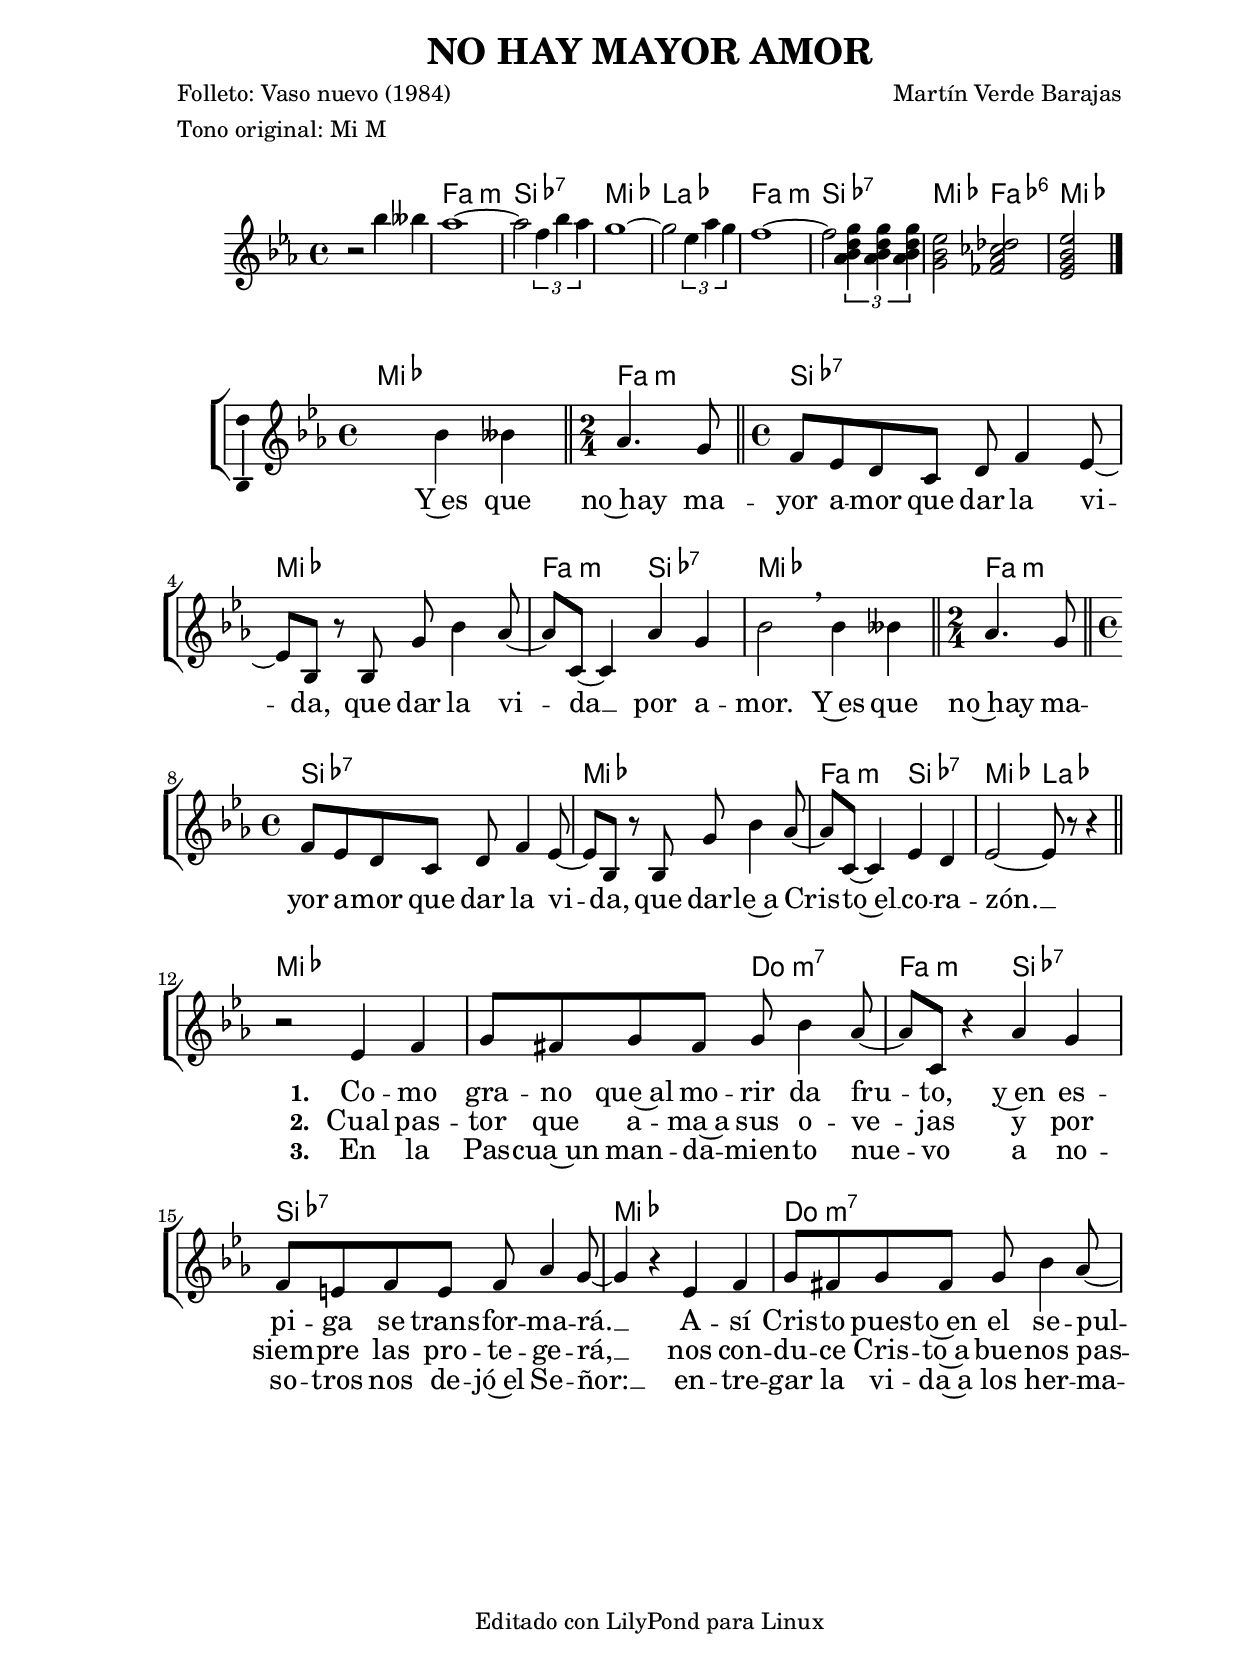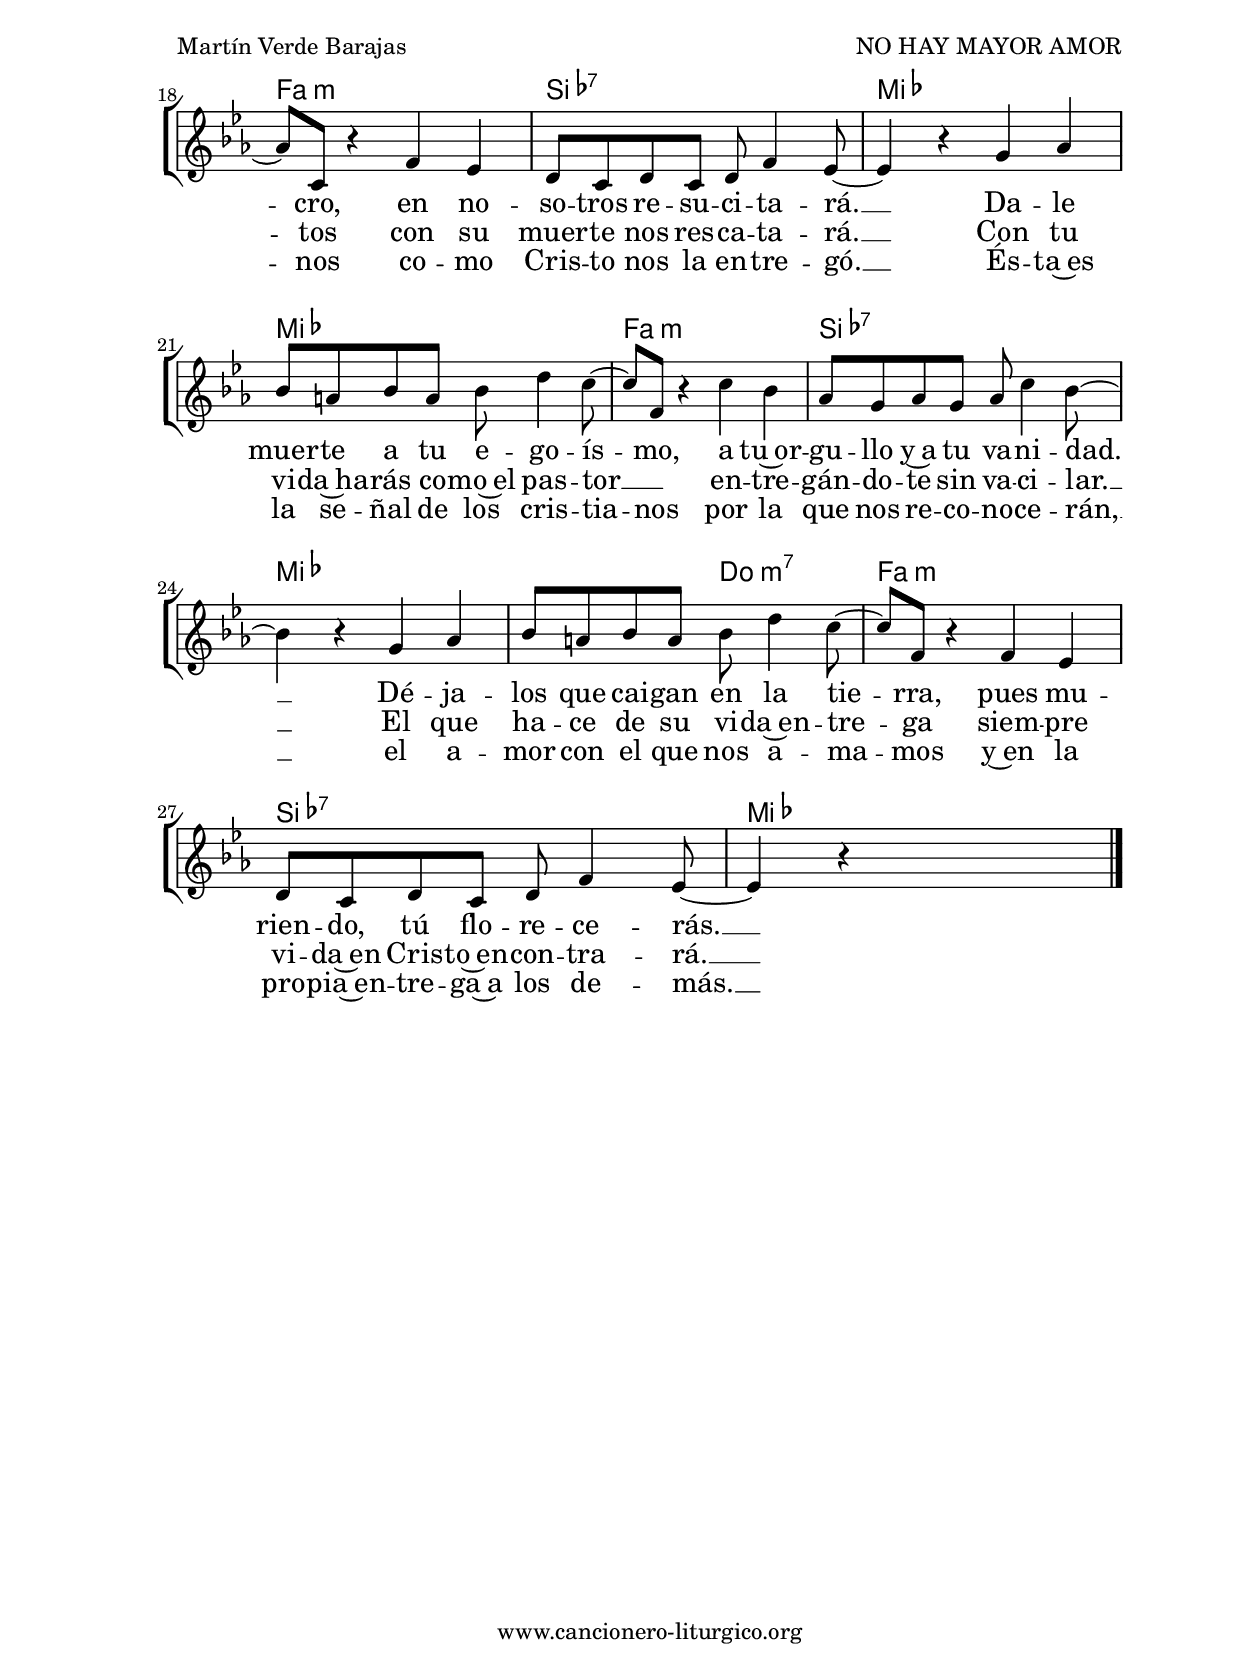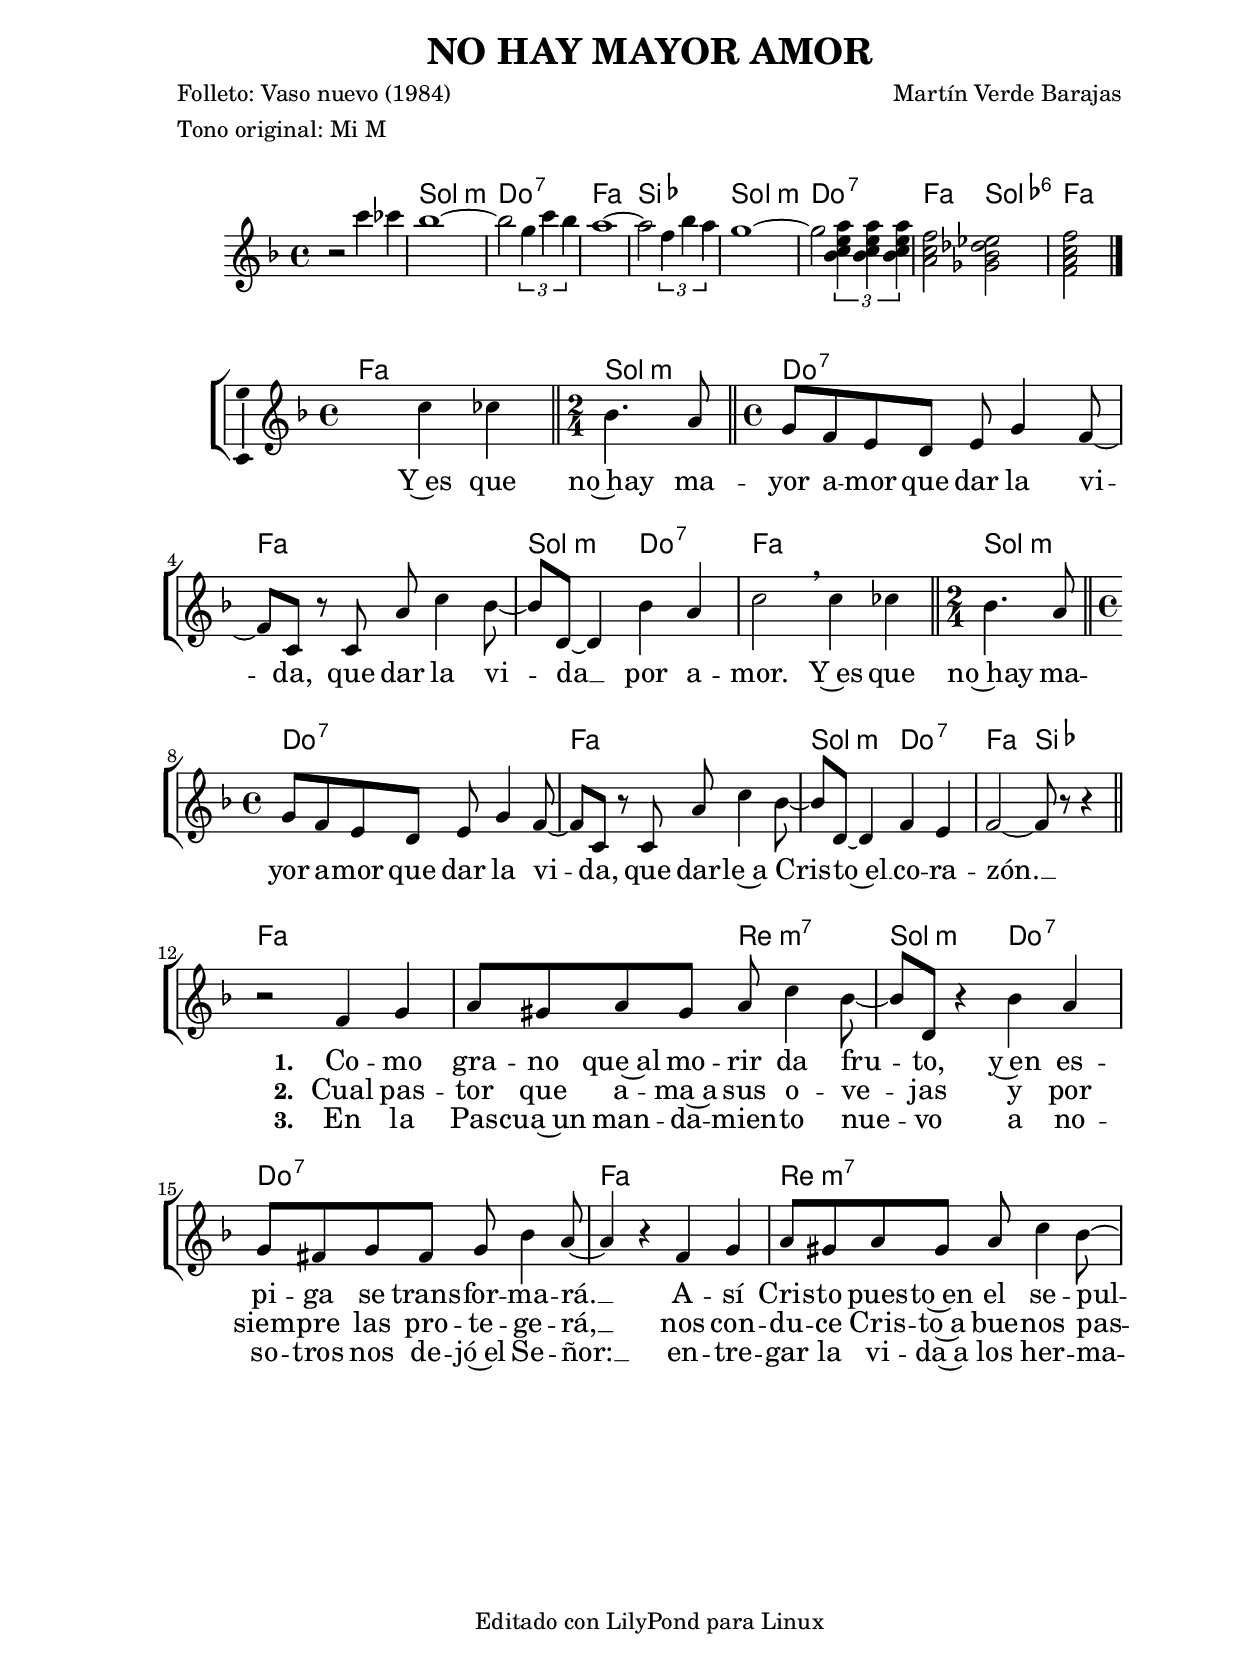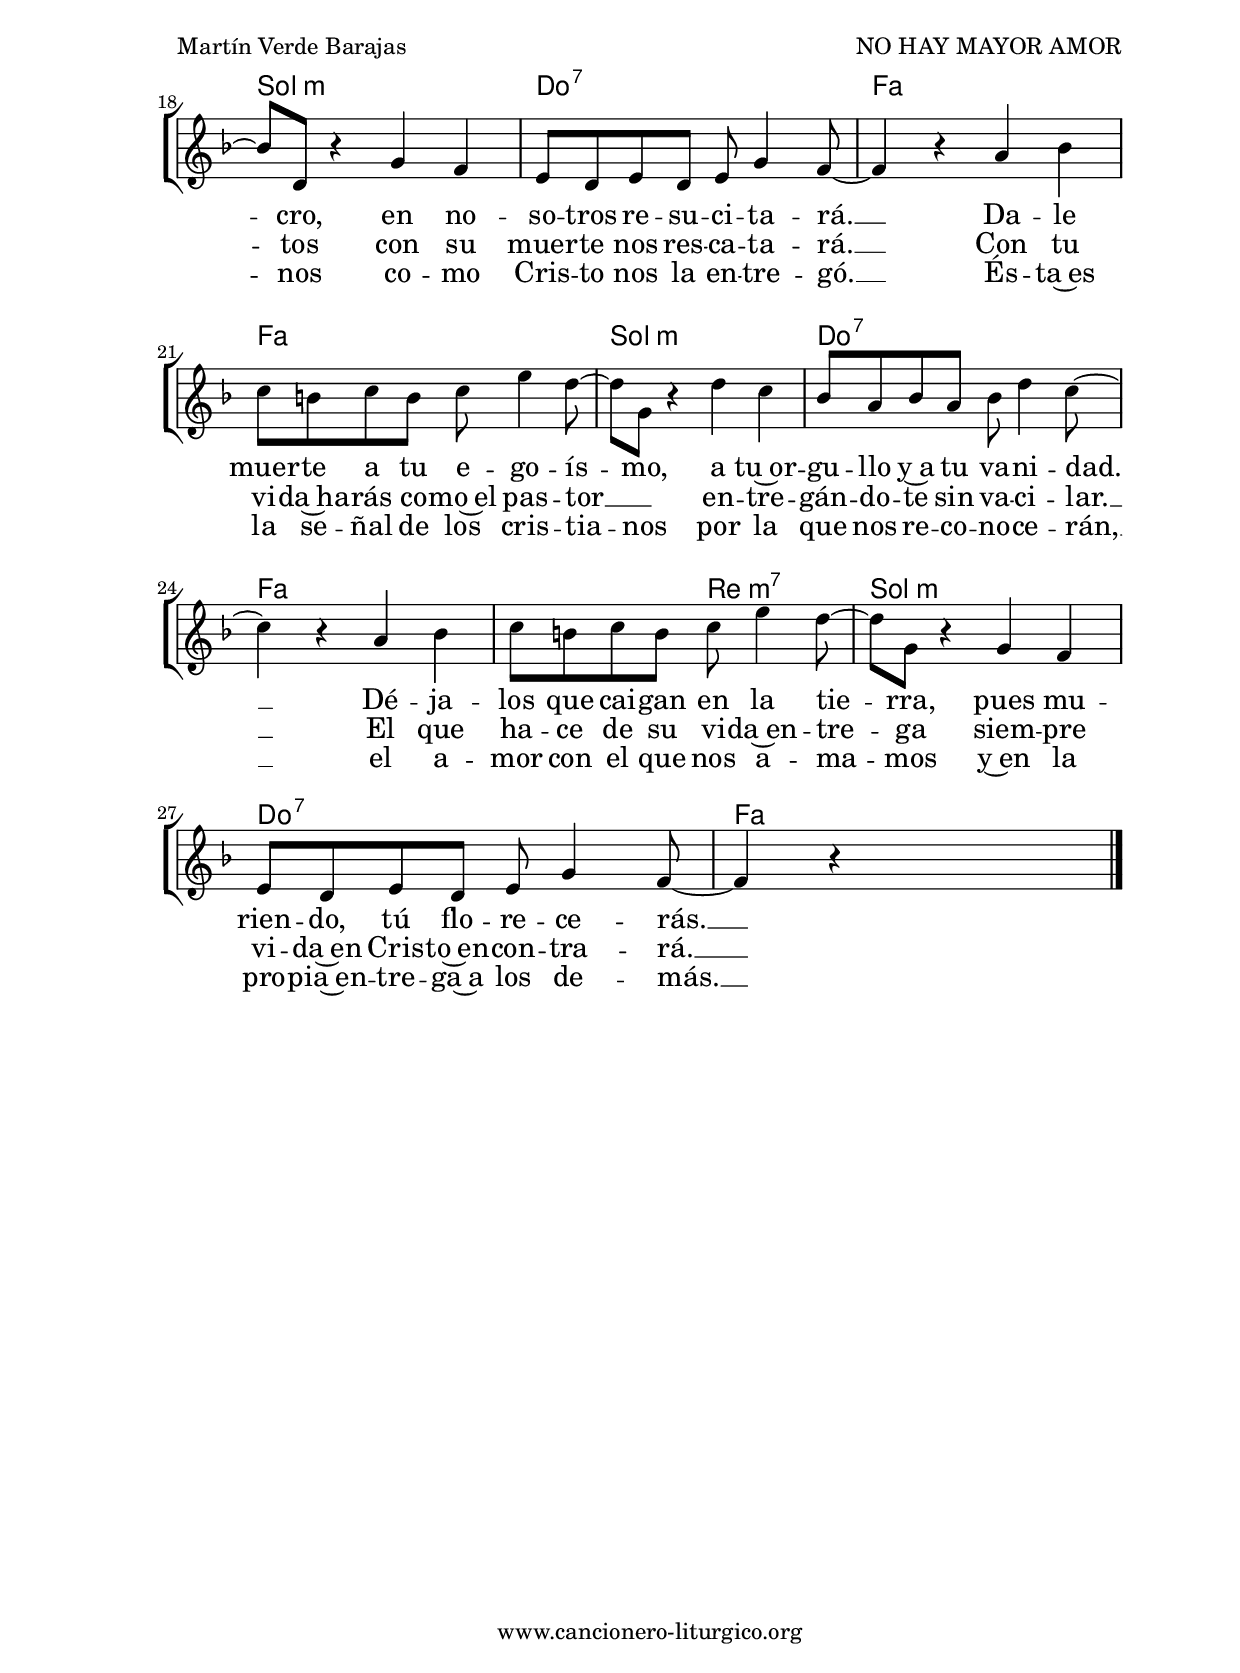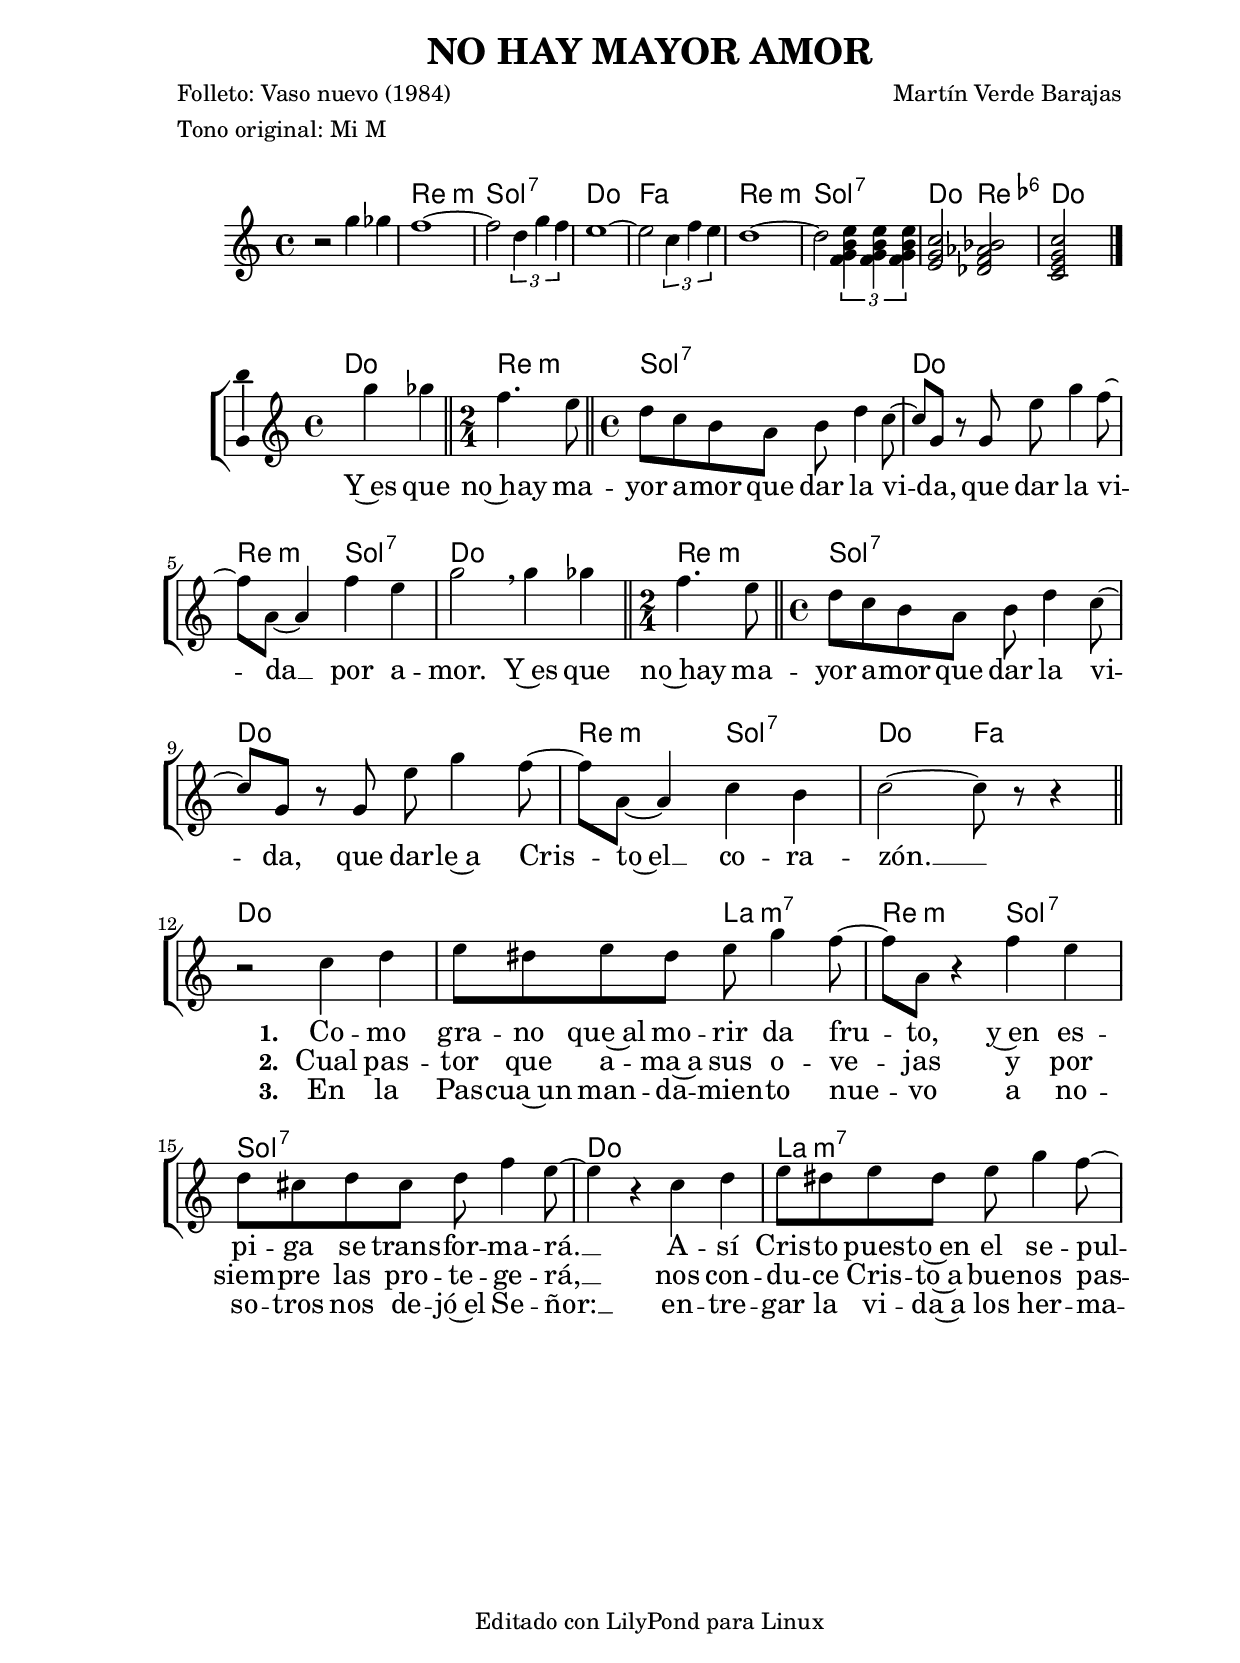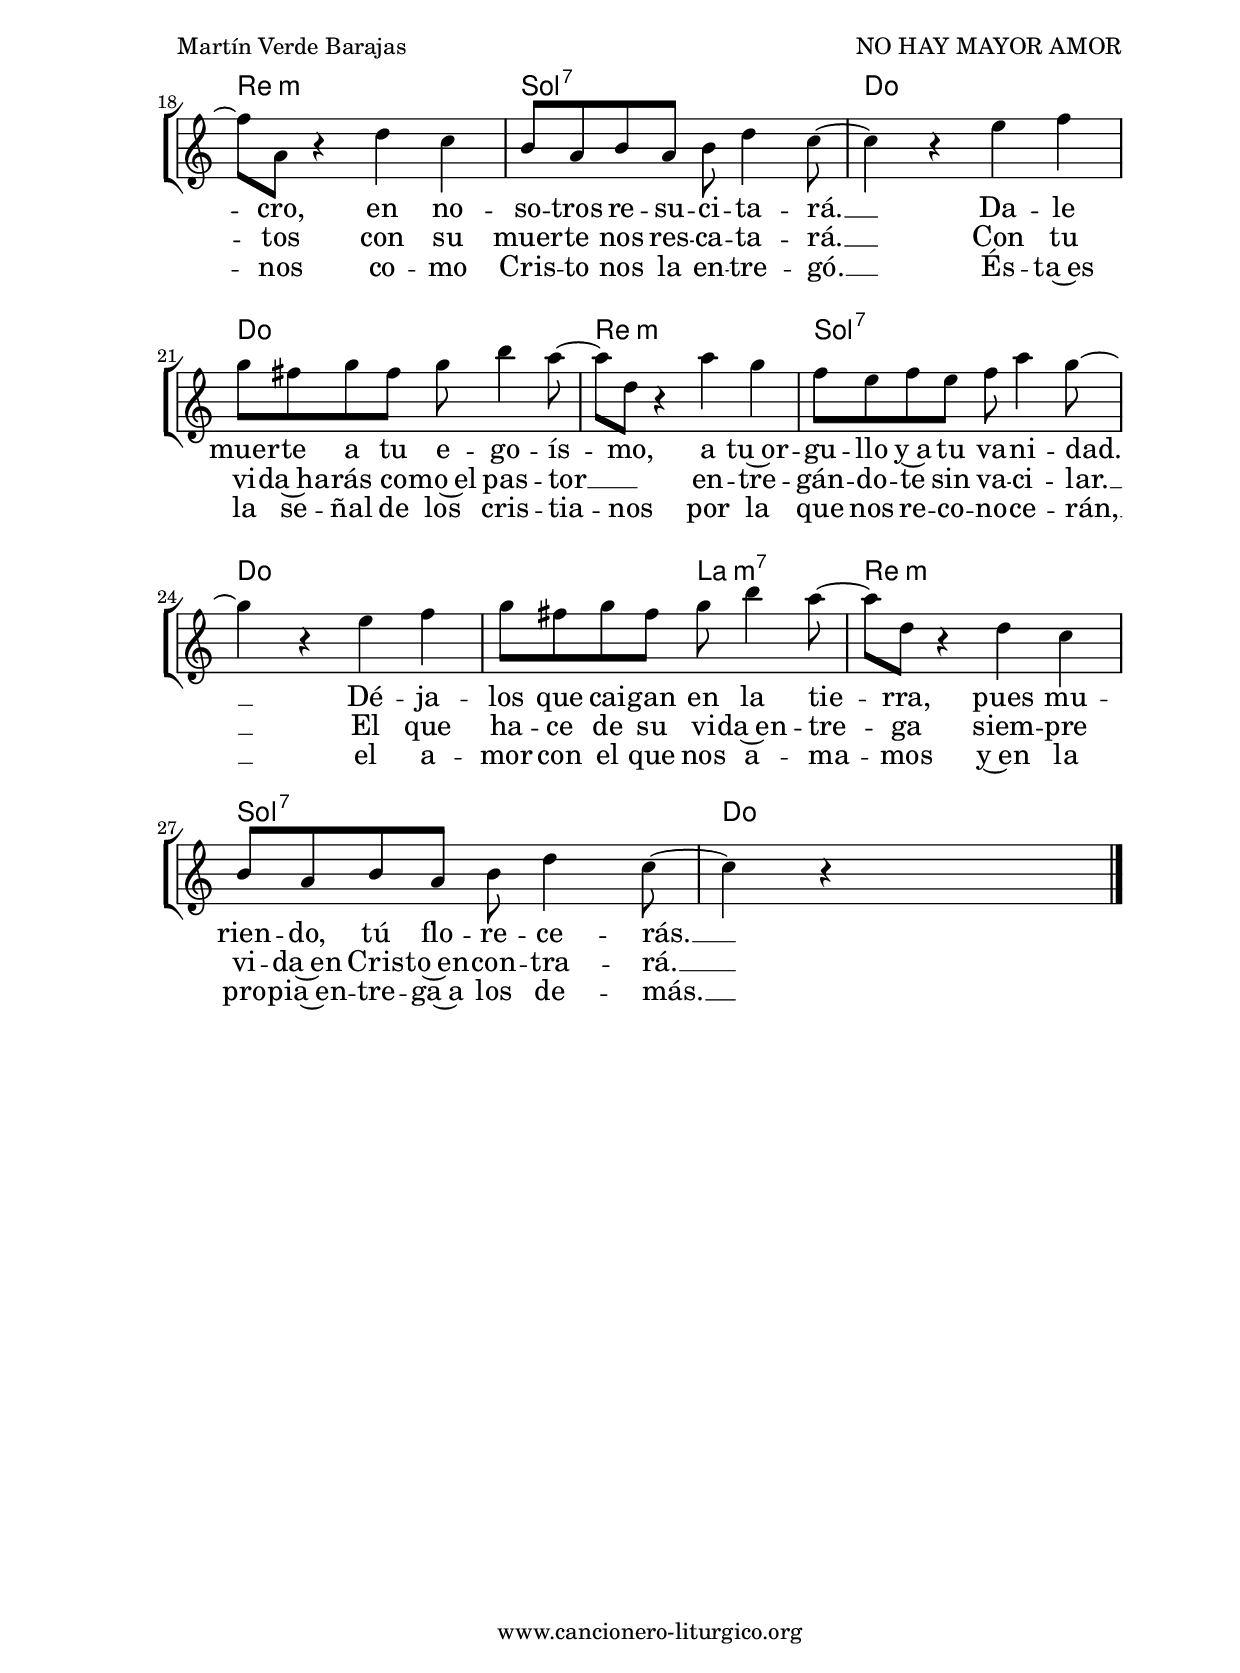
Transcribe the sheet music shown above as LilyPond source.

%
%para convertir .midi en .wav:
%timidity filename.midi -Ow -o finename.wav
%
%
%Para convertir de .wav a .mp3:
%lame -h -m j filename.wav
%
%
%para escuchar el midi:
%timidity nombrefichero.midi
%


%versión de lilypond para la que se ha escrito esta partitura:
\version "2.16.0"

	%Tamaño papel
	#(set-default-paper-size "a4")
	%Tamaño partitura
	#(set-global-staff-size 20)
	%No responde al pulsar sobre una nota
	#(ly:set-option 'point-and-click #f)

%parámetros del encabezamiento:
\header {
	title = "NO HAY MAYOR AMOR"
	subtitle = ""
	composer = "Martín Verde Barajas"
	poet = "Folleto: Vaso nuevo (1984)"
	meter = "Tono original: Mi M"
	arranger = ""
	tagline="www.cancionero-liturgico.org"
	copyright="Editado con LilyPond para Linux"
	}

%parámetros asociados al papel:
\paper  {
	oddHeaderMarkup = \markup {\fill-line { \on-the-fly #not-first-page \fromproperty #'header:title \on-the-fly #not-first-page \fromproperty #'header:composer }}
	evenHeaderMarkup = \markup {\fill-line { \fromproperty #'header:composer \fromproperty #'header:title }}
	#(set-paper-size "a4")
	print-page-number = ##f
	first-page-number = 1
	print-first-page-number = ##f
%	head-separation = 3.0 \cm
	top-margin = 2.0 \cm
	bottom-margin = 0.5\cm
%%%	bottom-margin = -1.5\cm
	left-margin = 3.0 \cm
	line-width = 16.0 \cm 
	indent = 8\mm
	interscoreline = 2.\mm
	between-system-space = 15\mm
%	para que las partituras no llenen la hoja:
	ragged-bottom = ##t
%	idem para la última hoja:
	ragged-last-bottom = ##f
%	para que las partituras llenen el ancho del papel:
	ragged-last = ##f
	after-title-space = 2.5 \cm
%page-count=1
%system-count=7

	%Flexible Vertical Spacing
%	markup-markup-spacing =
%	#'((basic-distance . 15) (minimum-distance . 15) (padding . 3))
	markup-system-spacing =
	#'((basic-distance . 15) (minimum-distance . 15) (padding . 3))
	system-system-spacing =
	#'((basic-distance . 15) (minimum-distance . 15) (padding . 3))
	score-system-spacing =
	#'((basic-distance . 15) (minimum-distance . 15) (padding . 5))
%	top-system-spacing = % header
%	#'((basic-distance . 8) (minimum-distance . 0) (padding . 0))
%	top-markup-spacing =
%	#'((basic-distance . 20) (minimum-distance . 20) (padding . 0))
	last-bottom-spacing = % footer
	#'((basic-distance . 5) (minimum-distance . 5) (padding . 0))
%	score-markup-spacing =
%	#'((basic-distance . 16) (minimum-distance . 13) (padding . 0))

	}


%parámetros que afectan a toda la partitura:
global =  {
	%clave de sol (G):
	\clef G
	%armadura:
	\transpose e ees
	\key e \major
	\tempo 4=115
	\set Score.tempoHideNote = ##t
	}


acordesintro = {
	\italianChords
	\chordmode {
	\transpose e ees
{

s1
fis1:m b:7 e a fis:m b:7 e2 f:6 e1

}
}
}

melodiaintro = 

	\transpose e ees
{

\time 4/4

\relative c''{

r2 b'4 bes
a1~
a2 \times 2/3 {fis4 b a}
gis1~
gis2 \times 2/3 {e4 a gis}
fis1~
fis2 \times 2/3 {<gis dis b a>4 <gis dis b a> <gis dis b a>}
<e b gis>2
<d c a f>2
<e b gis e>2 s2

\bar "|."
}
}

acordes = {
	\italianChords
	\chordmode {
	\transpose e ees
{

e1
fis2:m b1:7 e fis2:m b:7
e1
fis2:m b1:7 e fis2:m b:7
e2 a

e1 e2 cis:m7 fis:m b:7 b1:7 e cis:m7 fis:m b:7 e
e1 fis:m b:7 e e2 cis:m7 fis1:m b:7 e

	}
	}
}

melodia = 

	\transpose e ees
{
	\relative c''{

\time 4/4
s2 b4 bes

\bar "||"
\time 2/4
a4. gis8

\bar "||"
\time 4/4
fis8 e dis cis dis fis4 e8~
e8 b r8 b8 gis' b4 a8~
a8 cis,~cis4 a' gis
b2 \breathe b4 bes

\bar "||"
\time 2/4
a4. gis8

\bar "||"
\time 4/4
fis8 e dis cis dis fis4 e8~
e8 b r8 b8 gis' b4 a8~
a8 cis,8~cis4 e dis
e2~e8 r8 r4

\bar "||"
\break

r2 e4 fis
gis8 fisis gis fisis gis b4 a8~
a8 cis,8 r4 a'4 gis
fis8 eis fis eis fis a4 gis8~
gis4 r4 e4 fis
gis8 fisis gis fisis gis b4 a8~
a8 cis,8 r4 fis4 e
dis8 cis dis cis dis fis4 e8~
e4 r4 gis4 a
b8 ais b ais b dis4 cis8~
cis8 fis,8 r4 cis'4 b
a8 gis a gis a cis4 b8~
b4 r4 gis4 a
b8 ais b ais b dis4 cis8~
cis8 fis,8 r4 fis4 e
dis8 cis dis cis dis fis4 e8~
e4 r4 s2

\bar "|."
	}
	}


texto = \lyricmode {
Y~es que no~hay ma -- yor a -- mor que dar la vi -- da,
que dar la vi -- da __ por a -- mor.
Y~es que no~hay ma -- yor a -- mor que dar la vi -- da,
que dar -- le~a Cris -- to~el __ co -- ra -- zón. __

\set stanza =#"1. " Co -- mo gra -- no que~al mo -- rir da fru -- to,
y~en es -- pi -- ga se trans -- for -- ma -- rá. __
A -- sí Cris -- to pues -- to~en el se -- pul -- cro,
en no -- so -- tros re -- su -- ci -- ta -- rá. __

Da -- le  muer -- te a tu e -- go -- ís -- mo,
a tu~or -- gu -- llo y~a tu va -- ni -- dad. __
Dé -- ja -- los que cai -- gan en la tie -- rra,
pues mu -- rien -- do, tú flo -- re -- ce -- rás. __

	}

textodos = \lyricmode {
\skip1 \skip1 \skip1 \skip1 \skip1 \skip1
\skip1 \skip1 \skip1 \skip1 \skip1 \skip1
\skip1 \skip1 \skip1 \skip1 \skip1 \skip1
\skip1 \skip1 \skip1 \skip1 \skip1 \skip1
\skip1 \skip1 \skip1 \skip1 \skip1 \skip1
\skip1 \skip1 \skip1 \skip1 \skip1 \skip1
\skip1 \skip1 \skip1 \skip1

\set stanza =#"2. " Cual pas -- tor que a -- ma~a sus o -- ve -- jas
y por siem -- pre las pro -- te -- ge -- rá, __
nos con -- du -- ce Cris -- to~a bue -- nos pas -- tos
con su muer -- te nos res -- ca -- ta -- rá. __

Con tu vi -- da~ha -- rás co -- mo~el pas -- tor __ _
en -- tre -- gán -- do -- te sin va -- ci -- lar. __
El que ha -- ce de su vi -- da~en -- tre -- ga
siem -- pre vi -- da~en Cris -- to~en -- con -- tra -- rá. __

	}

textotres = \lyricmode {
\skip1 \skip1 \skip1 \skip1 \skip1 \skip1
\skip1 \skip1 \skip1 \skip1 \skip1 \skip1
\skip1 \skip1 \skip1 \skip1 \skip1 \skip1
\skip1 \skip1 \skip1 \skip1 \skip1 \skip1
\skip1 \skip1 \skip1 \skip1 \skip1 \skip1
\skip1 \skip1 \skip1 \skip1 \skip1 \skip1
\skip1 \skip1 \skip1 \skip1

\set stanza =#"3. " En la Pas -- cua~un man -- da -- mien -- to nue -- vo
a no -- so -- tros nos de -- jó~el Se -- ñor: __
en -- tre -- gar la vi -- da~a los her -- ma -- nos
co -- mo Cris -- to nos la en -- tre -- gó. __

És -- ta~es la se -- ñal de los cris -- tia -- nos
por la que nos re -- co -- no -- ce -- rán, __
el a -- mor con el que nos a -- ma -- mos
y~en la pro -- pia~en -- tre -- ga~a los de -- más. __

	}


acordesintroStaff = \context ChordNames = acordesintroStaff <<
	\set chordChanges = ##t
	\acordesintro
	>>

acordesStaff = \context ChordNames = acordesStaff <<
	\set chordChanges = ##t
	\acordes
	>>


vozintroStaff = \context Voice = vozintroStaff
<<
	\override Staff.StaffSymbol #'staff-space = #(magstep -0.35)
	\set Staff.midiInstrument = #"english horn"
	\set Staff.midiMinimumVolume = #0.7
	\set Staff.midiMaximumVolume = #0.9
	\global
	\melodiaintro
	>>

vozStaff = \context Voice = vozStaff
\with {\consists "Ambitus_engraver"}
<<
%	\set Staff.instrumentName = ""
%	\set Staff.shortInstrumentName = ""
%	\set Staff.midiInstrument = #"clarinet"
%	\set Staff.midiInstrument = #"cello"
%	\set Staff.midiInstrument = #"flute"
	\set Staff.midiInstrument = #"electric guitar (jazz)"
%	\set Staff.midiInstrument = #"english horn"
%	\set Staff.midiInstrument = #"violin"
%	\set Staff.midiInstrument = #"glockenspiel"
	\set Staff.midiMinimumVolume = #0.7
	\set Staff.midiMaximumVolume = #0.9
	\global
	\melodia
	>>


textoStaff = \context Lyrics = textoStaff <<
	\lyricsto vozStaff \texto
	>>

textodosStaff = \context Lyrics = textodosStaff <<
	\lyricsto vozStaff \textodos
	>>

textotresStaff = \context Lyrics = textotresStaff <<
	\lyricsto vozStaff \textotres
	>>


\book {
	\score {
		\context ChoirStaff {
%			\override StaffGroup.SystemStartBracket #'collapse-height = #1
%			\override Score.SystemStartBar #'collapse-height = #1
			<<
			\acordesintroStaff
			\vozintroStaff
			>>
			}
		\layout {
	    		\context {
				\Lyrics
				\override LyricText #'font-size = #2
				}
	   		 \context {
				\Score
				\override StaffSymbol #'staff-space = #(magstep +3)
				}
			}
		}
	\score {
		\context ChoirStaff {
			\override StaffGroup.SystemStartBracket #'collapse-height = #1
			\override Score.SystemStartBar #'collapse-height = #1
			<<
			\acordesStaff
			\vozStaff
			\textoStaff
			\textodosStaff
			\textotresStaff
			>>
			}
		\layout {
	    		\context {
				\Lyrics
				\override LyricText #'font-size = #2
				}
	   		 \context {
				\Score
				\override StaffSymbol #'staff-space = #(magstep +3)
				}
			}
		}
	\score {
		\unfoldRepeats
		\context ChoirStaff {
			<<
			\acordesintroStaff
			\vozintroStaff
			>>
			<<
			\acordesStaff
			\vozStaff
			>>
			}
		\midi {
	  		\context {
	  			\Score
				tempoWholesPerMinute = #(ly:make-moment 70 4)
				}
			}
		}
	}



#(define output-suffix "C")
\book {
	\score {
		\context ChoirStaff {
%			\override StaffGroup.SystemStartBracket #'collapse-height = #1
%			\override Score.SystemStartBar #'collapse-height = #1
\transpose c d
			<<
			\acordesintroStaff
			\vozintroStaff
			>>
			}
		\layout {
	    		\context {
				\Lyrics
				\override LyricText #'font-size = #2
				}
	   		 \context {
				\Score
				\override StaffSymbol #'staff-space = #(magstep +3)
				}
			}
		}
	\score {
		\context ChoirStaff {
			\override StaffGroup.SystemStartBracket #'collapse-height = #1
			\override Score.SystemStartBar #'collapse-height = #1
\transpose c d
			<<
			\acordesStaff
			\vozStaff
			\textoStaff
			\textodosStaff
			\textotresStaff
			>>
			}
		\layout {
	    		\context {
				\Lyrics
				\override LyricText #'font-size = #2
				}
	   		 \context {
				\Score
				\override StaffSymbol #'staff-space = #(magstep +3)
				}
			}
		}
	}

#(define output-suffix "S")
\book {
	\score {
		\context ChoirStaff {
%			\override StaffGroup.SystemStartBracket #'collapse-height = #1
%			\override Score.SystemStartBar #'collapse-height = #1
\transpose c a,
			<<
			\acordesintroStaff
			\vozintroStaff
			>>
			}
		\layout {
	    		\context {
				\Lyrics
				\override LyricText #'font-size = #2
				}
	   		 \context {
				\Score
				\override StaffSymbol #'staff-space = #(magstep +3)
				}
			}
		}
	\score {
		\context ChoirStaff {
			\override StaffGroup.SystemStartBracket #'collapse-height = #1
			\override Score.SystemStartBar #'collapse-height = #1
\transpose c a
			<<
			\acordesStaff
			\vozStaff
			\textoStaff
			\textodosStaff
			\textotresStaff
			>>
			}
		\layout {
	    		\context {
				\Lyrics
				\override LyricText #'font-size = #2
				}
	   		 \context {
				\Score
				\override StaffSymbol #'staff-space = #(magstep +3)
				}
			}
		}
	}


